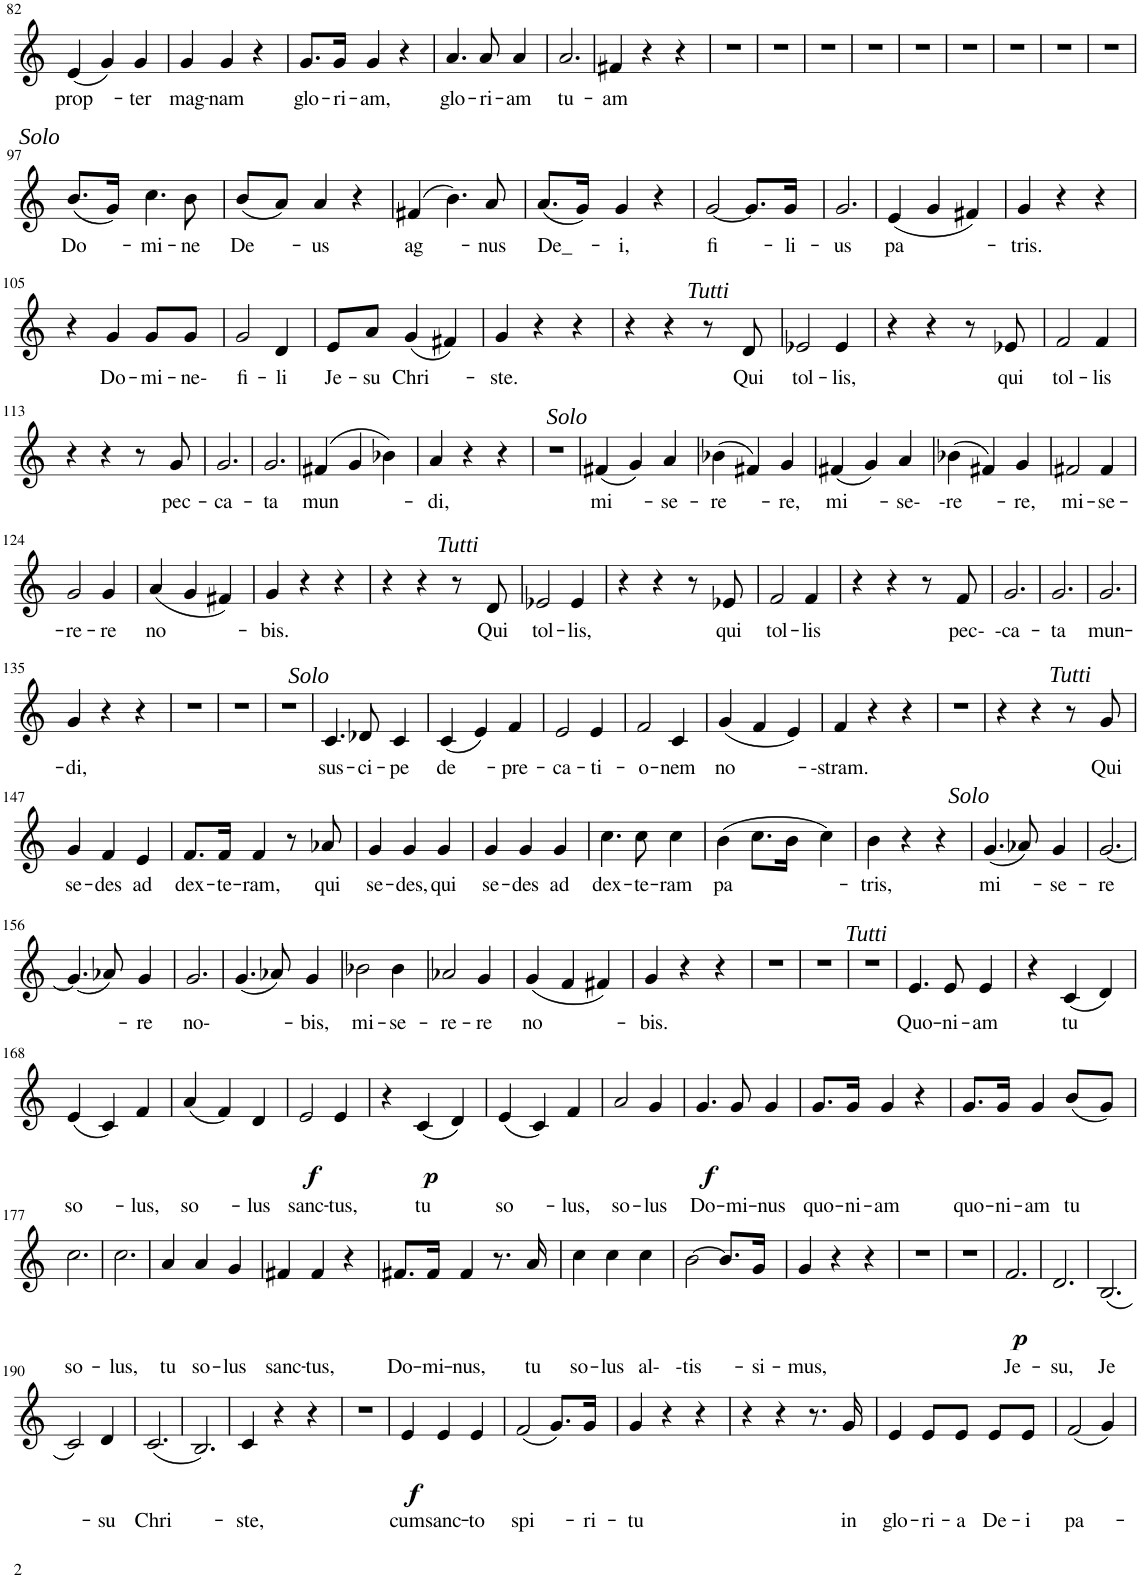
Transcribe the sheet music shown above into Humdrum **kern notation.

**kern	**text	**dynam
*part1	*part1	*part1
*staff1	*staff1	*staff1
*I"Alt	*	*
!!LO:PB:g=z
*clefG2	*	*
*k[]	*	*
*M3/4	*	*
=82	=82	=82
!	!LO:LY:b	!
(4e/	prop	.
4g/)	.	.
!	!LO:LY:b	!
4g/	ter	.
=83	=83	=83
!	!LO:LY:b	!
4g/	mag-	.
!	!LO:LY:b	!
4g/	nam	.
4r	.	.
=84	=84	=84
!	!LO:LY:b	!
8.g/L	glo-	.
!	!LO:LY:b	!
16g/Jk	ri-	.
!	!LO:LY:b	!
4g/	am,	.
4r	.	.
=85	=85	=85
!	!LO:LY:b	!
4.a/	glo-	.
!	!LO:LY:b	!
8a/	ri-	.
!	!LO:LY:b	!
4a/	am	.
=86	=86	=86
!	!LO:LY:b	!
2.a/	tu-	.
=87	=87	=87
!	!LO:LY:b	!
4f#X/	am	.
4r	.	.
4r	.	.
=88	=88	=88
2.r	.	.
=89	=89	=89
2.r	.	.
=90	=90	=90
2.r	.	.
=91	=91	=91
2.r	.	.
=92	=92	=92
2.r	.	.
=93	=93	=93
2.r	.	.
=94	=94	=94
2.r	.	.
=95	=95	=95
2.r	.	.
=96	=96	=96
2.r	.	.
!!LO:LB:g=z
=97	=97	=97
!LO:TX:a:i:t=Solo	!	!
!	!LO:LY:b	!
(8.b/L	Do	.
16g/Jk)	.	.
!	!LO:LY:b	!
4.cc\	mi-	.
!	!LO:LY:b	!
8b\	ne	.
=98	=98	=98
!	!LO:LY:b	!
(8b/L	De	.
8a/J)	.	.
!	!LO:LY:b	!
4a/	us	.
4r	.	.
=99	=99	=99
!	!LO:LY:b	!
(4f#X/	ag	.
4.b\)	.	.
!	!LO:LY:b	!
8a/	nus	.
=100	=100	=100
!	!LO:LY:b	!
(8.a/L	De_-	.
16g/Jk)	.	.
!	!LO:LY:b	!
4g/	i,	.
4r	.	.
=101	=101	=101
!	!LO:LY:b	!
[2g/	fi	.
8.g/L]	.	.
!	!LO:LY:b	!
16g/Jk	li-	.
=102	=102	=102
!	!LO:LY:b	!
2.g/	us	.
=103	=103	=103
!	!LO:LY:b	!
(4e/	pa	.
4g/	.	.
4f#X/)	.	.
=104	=104	=104
!	!LO:LY:b	!
4g/	tris.	.
4r	.	.
4r	.	.
!!LO:LB:g=z
=105	=105	=105
4r	.	.
!	!LO:LY:b	!
4g/	Do-	.
!	!LO:LY:b	!
8g/L	mi-	.
!	!LO:LY:b	!
8g/J	ne-	.
=106	=106	=106
!	!LO:LY:b	!
2g/	fi-	.
!	!LO:LY:b	!
4d/	li	.
=107	=107	=107
!	!LO:LY:b	!
8e/L	Je-	.
!	!LO:LY:b	!
8a/J	su	.
!	!LO:LY:b	!
(4g/	Chri	.
4f#X/)	.	.
=108	=108	=108
!	!LO:LY:b	!
4g/	ste.	.
4r	.	.
4r	.	.
=109	=109	=109
4r	.	.
4r	.	.
8r	.	.
!LO:TX:a:i:t=Tutti	!	!
!	!LO:LY:b	!
8d/	Qui	.
=110	=110	=110
!	!LO:LY:b	!
2e-X/	tol-	.
!	!LO:LY:b	!
4e-/	lis,	.
=111	=111	=111
4r	.	.
4r	.	.
8r	.	.
!	!LO:LY:b	!
8e-X/	qui	.
=112	=112	=112
!	!LO:LY:b	!
2f/	tol-	.
!	!LO:LY:b	!
4f/	lis	.
!!LO:LB:g=z
=113	=113	=113
4r	.	.
4r	.	.
8r	.	.
!	!LO:LY:b	!
8g/	pec-	.
=114	=114	=114
!	!LO:LY:b	!
2.g/	ca-	.
=115	=115	=115
!	!LO:LY:b	!
2.g/	ta	.
=116	=116	=116
!	!LO:LY:b	!
(4f#X/	mun	.
4g/	.	.
4b-X\)	.	.
=117	=117	=117
!	!LO:LY:b	!
4a/	di,	.
4r	.	.
4r	.	.
=118	=118	=118
2.r	.	.
=119	=119	=119
!LO:TX:a:i:t=Solo	!	!
!	!LO:LY:b	!
(4f#X/	mi	.
4g/)	.	.
!	!LO:LY:b	!
4a/	se-	.
=120	=120	=120
!	!LO:LY:b	!
(4b-X\	re	.
4f#X/)	.	.
!	!LO:LY:b	!
4g/	re,	.
=121	=121	=121
!	!LO:LY:b	!
(4f#X/	mi	.
4g/)	.	.
!	!LO:LY:b	!
4a/	se-	.
=122	=122	=122
!	!LO:LY:b	!
(4b-X\	-re	.
4f#X/)	.	.
!	!LO:LY:b	!
4g/	re,	.
=123	=123	=123
!	!LO:LY:b	!
2f#X/	mi-	.
!	!LO:LY:b	!
4f#/	se-	.
!!LO:LB:g=z
=124	=124	=124
!	!LO:LY:b	!
2g/	re-	.
!	!LO:LY:b	!
4g/	re	.
=125	=125	=125
!	!LO:LY:b	!
(4a/	no	.
4g/	.	.
4f#X/)	.	.
=126	=126	=126
!	!LO:LY:b	!
4g/	bis.	.
4r	.	.
4r	.	.
=127	=127	=127
4r	.	.
4r	.	.
8r	.	.
!LO:TX:a:i:t=Tutti	!	!
!	!LO:LY:b	!
8d/	Qui	.
=128	=128	=128
!	!LO:LY:b	!
2e-X/	tol-	.
!	!LO:LY:b	!
4e-/	lis,	.
=129	=129	=129
4r	.	.
4r	.	.
8r	.	.
!	!LO:LY:b	!
8e-X/	qui	.
=130	=130	=130
!	!LO:LY:b	!
2f/	tol-	.
!	!LO:LY:b	!
4f/	lis	.
=131	=131	=131
4r	.	.
4r	.	.
8r	.	.
!	!LO:LY:b	!
8f/	pec-	.
=132	=132	=132
!	!LO:LY:b	!
2.g/	-ca-	.
=133	=133	=133
!	!LO:LY:b	!
2.g/	ta	.
=134	=134	=134
!	!LO:LY:b	!
2.g/	mun-	.
!!LO:LB:g=z
=135	=135	=135
!	!LO:LY:b	!
4g/	di,	.
4r	.	.
4r	.	.
=136	=136	=136
2.r	.	.
=137	=137	=137
2.r	.	.
=138	=138	=138
2.r	.	.
=139	=139	=139
!LO:TX:a:i:t=Solo	!	!
!	!LO:LY:b	!
4.c/	sus-	.
!	!LO:LY:b	!
8d-X/	ci-	.
!	!LO:LY:b	!
4c/	pe	.
=140	=140	=140
!	!LO:LY:b	!
(4c/	de	.
4e/)	.	.
!	!LO:LY:b	!
4f/	pre-	.
=141	=141	=141
!	!LO:LY:b	!
2e/	ca-	.
!	!LO:LY:b	!
4e/	ti-	.
=142	=142	=142
!	!LO:LY:b	!
2f/	o-	.
!	!LO:LY:b	!
4c/	nem	.
=143	=143	=143
!	!LO:LY:b	!
(4g/	no	.
4f/	.	.
4e/)	.	.
=144	=144	=144
!	!LO:LY:b	!
4f/	-stram.	.
4r	.	.
4r	.	.
=145	=145	=145
2.r	.	.
=146	=146	=146
4r	.	.
4r	.	.
8r	.	.
!LO:TX:a:i:t=Tutti	!	!
!	!LO:LY:b	!
8g/	Qui	.
!!LO:LB:g=z
=147	=147	=147
!	!LO:LY:b	!
4g/	se-	.
!	!LO:LY:b	!
4f/	des	.
!	!LO:LY:b	!
4e/	ad	.
=148	=148	=148
!	!LO:LY:b	!
8.f/L	dex-	.
!	!LO:LY:b	!
16f/Jk	te-	.
!	!LO:LY:b	!
4f/	ram,	.
8r	.	.
!	!LO:LY:b	!
8a-X/	qui	.
=149	=149	=149
!	!LO:LY:b	!
4g/	se-	.
!	!LO:LY:b	!
4g/	des,	.
!	!LO:LY:b	!
4g/	qui	.
=150	=150	=150
!	!LO:LY:b	!
4g/	se-	.
!	!LO:LY:b	!
4g/	des	.
!	!LO:LY:b	!
4g/	ad	.
=151	=151	=151
!	!LO:LY:b	!
4.cc\	dex-	.
!	!LO:LY:b	!
8cc\	te-	.
!	!LO:LY:b	!
4cc\	ram	.
=152	=152	=152
!	!LO:LY:b	!
(4b\	pa	.
8.cc\L	.	.
16b\Jk	.	.
4cc\)	.	.
=153	=153	=153
!	!LO:LY:b	!
4b\	tris,	.
4r	.	.
4r	.	.
=154	=154	=154
!LO:TX:a:i:t=Solo	!	!
!	!LO:LY:b	!
(4.g/	mi	.
8a-X/)	.	.
!	!LO:LY:b	!
4g/	se-	.
=155	=155	=155
!	!LO:LY:b	!
[2.g/	re	.
!!LO:LB:g=z
=156	=156	=156
(4.g/]	.	.
8a-X/)	.	.
!	!LO:LY:b	!
4g/	re	.
=157	=157	=157
!	!LO:LY:b	!
2.g/	no-	.
=158	=158	=158
(4.g/	.	.
8a-X/)	.	.
!	!LO:LY:b	!
4g/	bis,	.
=159	=159	=159
!	!LO:LY:b	!
2b-X\	mi-	.
!	!LO:LY:b	!
4b-\	se-	.
=160	=160	=160
!	!LO:LY:b	!
2a-X/	re-	.
!	!LO:LY:b	!
4g/	re	.
=161	=161	=161
!	!LO:LY:b	!
(4g/	no	.
4f/	.	.
4f#X/)	.	.
=162	=162	=162
!	!LO:LY:b	!
4g/	bis.	.
4r	.	.
4r	.	.
=163	=163	=163
2.r	.	.
=164	=164	=164
2.r	.	.
=165	=165	=165
2.r	.	.
=166	=166	=166
!LO:TX:a:i:t=Tutti	!	!
!	!LO:LY:b	!
4.e/	Quo-	.
!	!LO:LY:b	!
8e/	ni-	.
!	!LO:LY:b	!
4e/	am	.
=167	=167	=167
4r	.	.
!	!LO:LY:b	!
(4c/	tu	.
4d/)	.	.
!!LO:LB:g=z
=168	=168	=168
!	!LO:LY:b	!
(4e/	so	.
4c/)	.	.
!	!LO:LY:b	!
4f/	lus,	.
=169	=169	=169
!	!LO:LY:b	!
(4a/	so	.
4f/)	.	.
!	!LO:LY:b	!
4d/	lus	.
=170	=170	=170
!	!LO:LY:b	!LO:DY:b
2e/	sanc-	f
!	!LO:LY:b	!
4e/	tus,	.
=171	=171	=171
4r	.	.
!	!LO:LY:b	!LO:DY:b
(4c/	tu	p
4d/)	.	.
=172	=172	=172
!	!LO:LY:b	!
(4e/	so	.
4c/)	.	.
!	!LO:LY:b	!
4f/	lus,	.
=173	=173	=173
!	!LO:LY:b	!
2a/	so-	.
!	!LO:LY:b	!
4g/	lus	.
=174	=174	=174
!	!LO:LY:b	!LO:DY:b
4.g/	Do-	f
!	!LO:LY:b	!
8g/	mi-	.
!	!LO:LY:b	!
4g/	nus	.
=175	=175	=175
!	!LO:LY:b	!
8.g/L	quo-	.
!	!LO:LY:b	!
16g/Jk	ni-	.
!	!LO:LY:b	!
4g/	am	.
4r	.	.
=176	=176	=176
!	!LO:LY:b	!
8.g/L	quo-	.
!	!LO:LY:b	!
16g/Jk	ni-	.
!	!LO:LY:b	!
4g/	am	.
!	!LO:LY:b	!
(8b/L	tu	.
8g/J)	.	.
!!LO:LB:g=z
=177	=177	=177
!	!LO:LY:b	!
2.cc\	so-	.
=178	=178	=178
!	!LO:LY:b	!
2.cc\	lus,	.
=179	=179	=179
!	!LO:LY:b	!
4a/	tu	.
!	!LO:LY:b	!
4a/	so-	.
!	!LO:LY:b	!
4g/	lus	.
=180	=180	=180
!	!LO:LY:b	!
4f#X/	sanc-	.
!	!LO:LY:b	!
4f#/	tus,	.
4r	.	.
=181	=181	=181
!	!LO:LY:b	!
8.f#X/L	Do-	.
!	!LO:LY:b	!
16f#/Jk	mi-	.
!	!LO:LY:b	!
4f#/	nus,	.
8.r	.	.
!	!LO:LY:b	!
16a/	tu	.
=182	=182	=182
!	!LO:LY:b	!
4cc\	so-	.
!	!LO:LY:b	!
4cc\	lus	.
!	!LO:LY:b	!
4cc\	al-	.
=183	=183	=183
!	!LO:LY:b	!
[2b\	-tis	.
8.b/L]	.	.
!	!LO:LY:b	!
16g/Jk	si-	.
=184	=184	=184
!	!LO:LY:b	!
4g/	mus,	.
4r	.	.
4r	.	.
=185	=185	=185
2.r	.	.
=186	=186	=186
2.r	.	.
=187	=187	=187
!	!LO:LY:b	!LO:DY:b
2.f/	Je-	p
=188	=188	=188
!	!LO:LY:b	!
2.d/	su,	.
=189	=189	=189
!	!LO:LY:b	!
(2.B/	Je	.
!!LO:LB:g=z
=190	=190	=190
2c/)	.	.
!	!LO:LY:b	!
4d/	su	.
=191	=191	=191
!	!LO:LY:b	!
(2.c/	Chri	.
=192	=192	=192
2.B/)	.	.
=193	=193	=193
!	!LO:LY:b	!
4c/	ste,	.
4r	.	.
4r	.	.
=194	=194	=194
2.r	.	.
=195	=195	=195
!	!LO:LY:b	!LO:DY:b
4e/	cum	f
!	!LO:LY:b	!
4e/	sanc-	.
!	!LO:LY:b	!
4e/	to	.
=196	=196	=196
!	!LO:LY:b	!
(2f/	spi	.
8.g/L)	.	.
!	!LO:LY:b	!
16g/Jk	ri-	.
=197	=197	=197
!	!LO:LY:b	!
4g/	tu	.
4r	.	.
4r	.	.
=198	=198	=198
4r	.	.
4r	.	.
8.r	.	.
!	!LO:LY:b	!
16g/	in	.
=199	=199	=199
!	!LO:LY:b	!
4e/	glo-	.
!	!LO:LY:b	!
8e/L	ri-	.
!	!LO:LY:b	!
8e/J	a	.
!	!LO:LY:b	!
8e/L	De-	.
!	!LO:LY:b	!
8e/J	i	.
=200	=200	=200
!	!LO:LY:b	!
(2f/	pa	.
4g/)	.	.
=	=	=
*-	*-	*-
